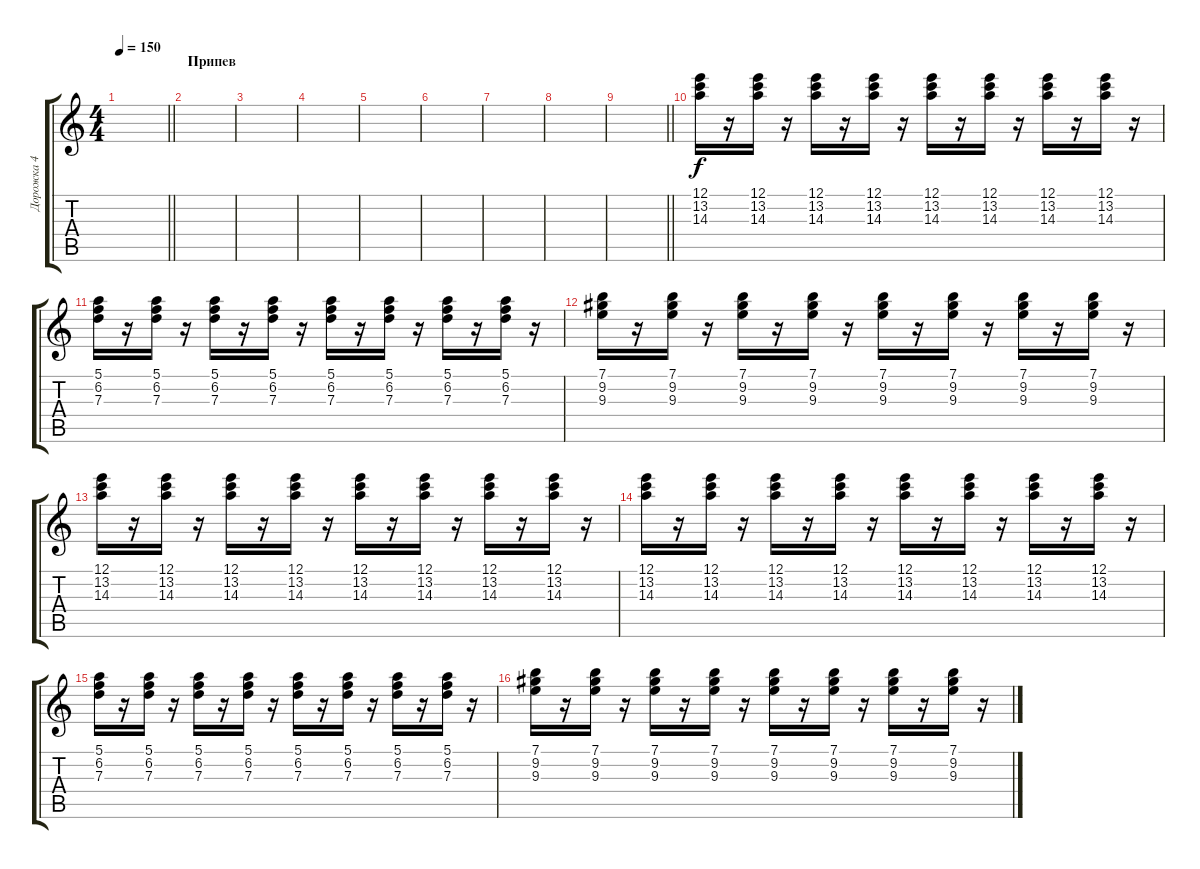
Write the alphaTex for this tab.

\track ("Дорожка 4" "Дорожка 4") {mute instrument distortionguitar}
\staff {score tabs}
\tuning (E4 B3 G3 D3 A2 E2) {hide}
\ts (4 4)
\tempo 150
\clef g2
\barLineRight lightlight
\ks c
|
\section ("" "Припев")
|
|
|
|
|
|
|
\barLineRight lightlight
|
(12.1 13.2 14.3).16 r.16 (12.1 13.2 14.3).16 r.16 (12.1 13.2 14.3).16 r.16 (12.1 13.2 14.3).16 r.16 (12.1 13.2 14.3).16 r.16 (12.1 13.2 14.3).16 r.16 (12.1 13.2 14.3).16 r.16 (12.1 13.2 14.3).16 r.16 |
(5.1 6.2 7.3).16 r.16 (5.1 6.2 7.3).16 r.16 (5.1 6.2 7.3).16 r.16 (5.1 6.2 7.3).16 r.16 (5.1 6.2 7.3).16 r.16 (5.1 6.2 7.3).16 r.16 (5.1 6.2 7.3).16 r.16 (5.1 6.2 7.3).16 r.16 |
(7.1 9.2 9.3).16 r.16 (7.1 9.2 9.3).16 r.16 (7.1 9.2 9.3).16 r.16 (7.1 9.2 9.3).16 r.16 (7.1 9.2 9.3).16 r.16 (7.1 9.2 9.3).16 r.16 (7.1 9.2 9.3).16 r.16 (7.1 9.2 9.3).16 r.16 |
(12.1 13.2 14.3).16 r.16 (12.1 13.2 14.3).16 r.16 (12.1 13.2 14.3).16 r.16 (12.1 13.2 14.3).16 r.16 (12.1 13.2 14.3).16 r.16 (12.1 13.2 14.3).16 r.16 (12.1 13.2 14.3).16 r.16 (12.1 13.2 14.3).16 r.16 |
(12.1 13.2 14.3).16 r.16 (12.1 13.2 14.3).16 r.16 (12.1 13.2 14.3).16 r.16 (12.1 13.2 14.3).16 r.16 (12.1 13.2 14.3).16 r.16 (12.1 13.2 14.3).16 r.16 (12.1 13.2 14.3).16 r.16 (12.1 13.2 14.3).16 r.16 |
(5.1 6.2 7.3).16 r.16 (5.1 6.2 7.3).16 r.16 (5.1 6.2 7.3).16 r.16 (5.1 6.2 7.3).16 r.16 (5.1 6.2 7.3).16 r.16 (5.1 6.2 7.3).16 r.16 (5.1 6.2 7.3).16 r.16 (5.1 6.2 7.3).16 r.16 |
(7.1 9.2 9.3).16 r.16 (7.1 9.2 9.3).16 r.16 (7.1 9.2 9.3).16 r.16 (7.1 9.2 9.3).16 r.16 (7.1 9.2 9.3).16 r.16 (7.1 9.2 9.3).16 r.16 (7.1 9.2 9.3).16 r.16 (7.1 9.2 9.3).16 r.16
